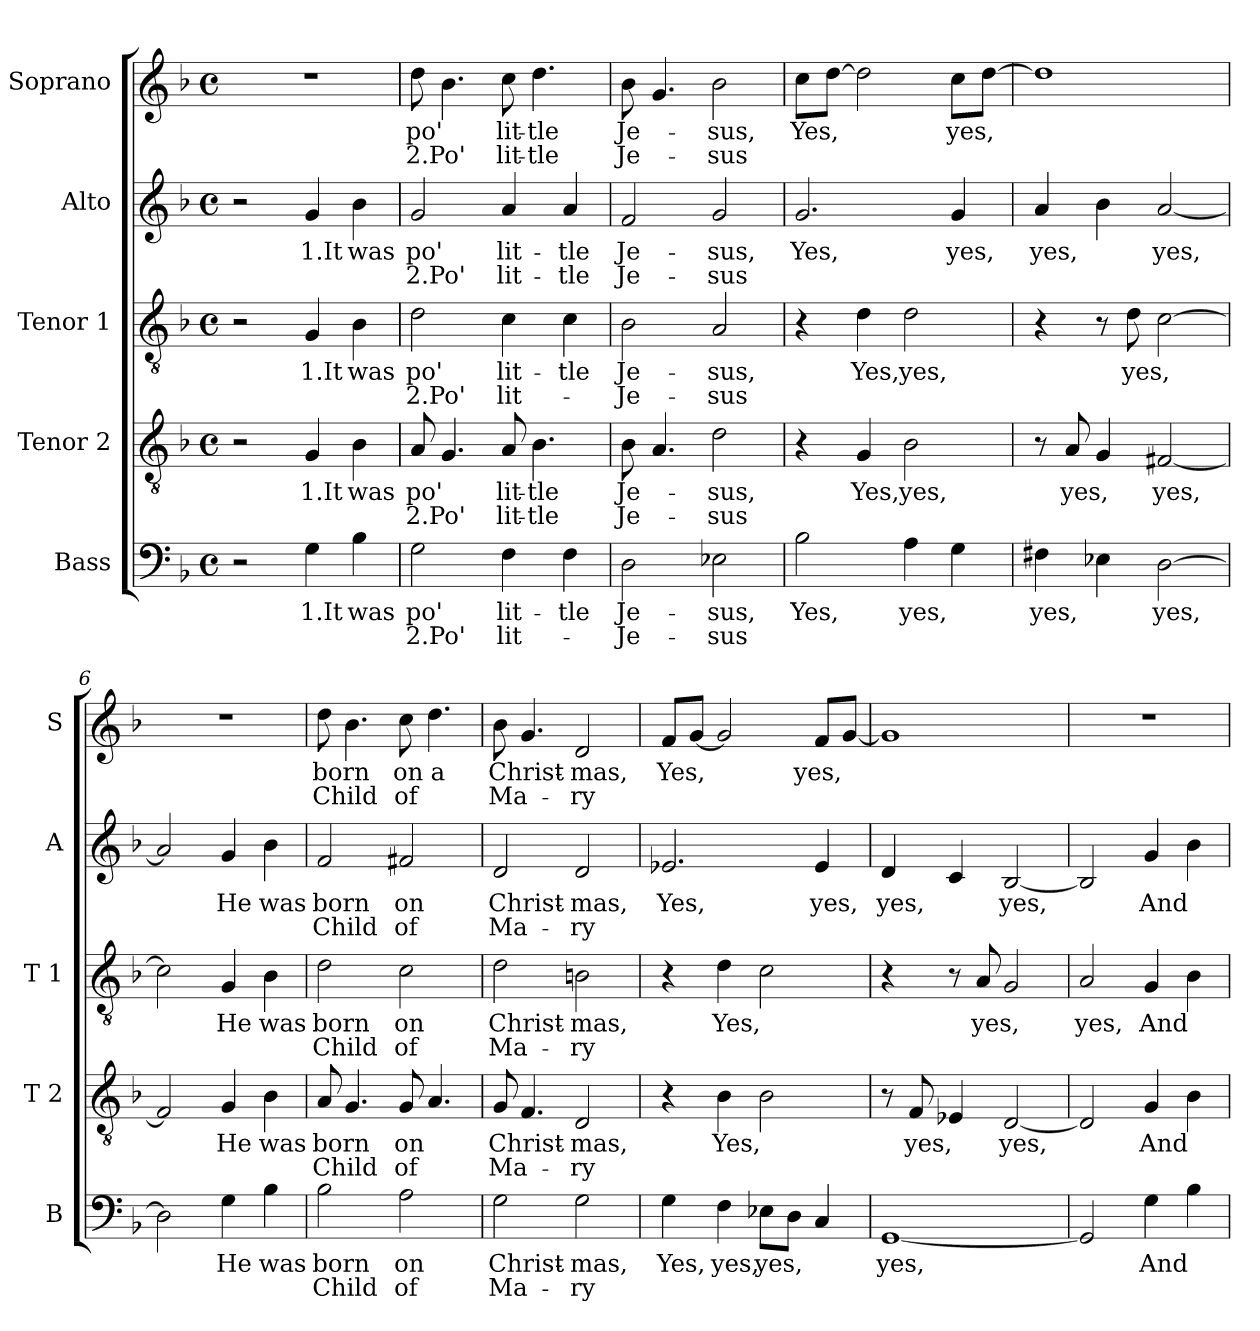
**kern	**text	**text	**kern	**text	**text	**kern	**text	**text	**kern	**text	**text	**kern	**text	**text
*part5	*part5	*part5	*part4	*part4	*part4	*part3	*part3	*part3	*part2	*part2	*part2	*part1	*part1	*part1
*staff5	*staff5	*staff5	*staff4	*staff4	*staff4	*staff3	*staff3	*staff3	*staff2	*staff2	*staff2	*staff1	*staff1	*staff1
*I"Bass	*	*	*I"Tenor 2	*	*	*I"Tenor 1	*	*	*I"Alto	*	*	*I"Soprano	*	*
*I'B	*	*	*I'T 2	*	*	*I'T 1	*	*	*I'A	*	*	*I'S	*	*
*clefF4	*	*	*clefGv2	*	*	*clefGv2	*	*	*clefG2	*	*	*clefG2	*	*
*k[b-]	*	*	*k[b-]	*	*	*k[b-]	*	*	*k[b-]	*	*	*k[b-]	*	*
*F:	*	*	*F:	*	*	*F:	*	*	*F:	*	*	*F:	*	*
*M4/4	*	*	*M4/4	*	*	*M4/4	*	*	*M4/4	*	*	*M4/4	*	*
*met(c)	*	*	*met(c)	*	*	*met(c)	*	*	*met(c)	*	*	*met(c)	*	*
=1	=1	=1	=1	=1	=1	=1	=1	=1	=1	=1	=1	=1	=1	=1
2r	.	.	2r	.	.	2r	.	.	2r	.	.	1r	.	.
!	!LO:LY:b	!	!	!LO:LY:b	!	!	!LO:LY:b	!	!	!LO:LY:b	!	!	!	!
4G\	1.It	.	4G/	1.It	.	4G/	1.It	.	4g/	1.It	.	.	.	.
!	!LO:LY:b	!	!	!LO:LY:b	!	!	!LO:LY:b	!	!	!LO:LY:b	!	!	!	!
4B-\	was	.	4B-\	was	.	4B-\	was	.	4b-\	was	.	.	.	.
=2	=2	=2	=2	=2	=2	=2	=2	=2	=2	=2	=2	=2	=2	=2
!	!LO:LY:b	!LO:LY:b	!	!LO:LY:b	!LO:LY:b	!	!LO:LY:b	!LO:LY:b	!	!LO:LY:b	!LO:LY:b	!	!LO:LY:b	!LO:LY:b
2G\	po'	2.Po'	8A/	po'	2.Po'	2d\	po'	2.Po'	2g/	po'	2.Po'	8dd\	po'	2.Po'
.	.	.	4.G/	.	.	.	.	.	.	.	.	4.b-\	.	.
!	!LO:LY:b	!LO:LY:b	!	!LO:LY:b	!LO:LY:b	!	!LO:LY:b	!LO:LY:b	!	!LO:LY:b	!LO:LY:b	!	!LO:LY:b	!LO:LY:b
4F\	lit-	lit-	8A/	lit-	lit-	4c\	lit-	lit-	4a/	lit-	lit-	8cc\	lit-	lit-
!	!	!	!	!LO:LY:b	!LO:LY:b	!	!	!	!	!	!	!	!LO:LY:b	!LO:LY:b
.	.	.	4.B-\	-tle	-tle	.	.	.	.	.	.	4.dd\	-tle	-tle
!	!LO:LY:b	!	!	!	!	!	!LO:LY:b	!	!	!LO:LY:b	!LO:LY:b	!	!	!
4F\	-tle	.	.	.	.	4c\	-tle	.	4a/	-tle	-tle	.	.	.
=3	=3	=3	=3	=3	=3	=3	=3	=3	=3	=3	=3	=3	=3	=3
!	!LO:LY:b	!LO:LY:b	!	!LO:LY:b	!LO:LY:b	!	!LO:LY:b	!LO:LY:b	!	!LO:LY:b	!LO:LY:b	!	!LO:LY:b	!LO:LY:b
2D\	Je-	-Je-	8B-\	Je-	Je-	2B-\	Je-	-Je-	2f/	Je-	Je-	8b-\	Je-	Je-
.	.	.	4.A/	.	.	.	.	.	.	.	.	4.g/	.	.
!	!LO:LY:b	!LO:LY:b	!	!LO:LY:b	!LO:LY:b	!	!LO:LY:b	!LO:LY:b	!	!LO:LY:b	!LO:LY:b	!	!LO:LY:b	!LO:LY:b
2E-X\	-sus,	-sus	2d\	-sus,	-sus	2A/	-sus,	-sus	2g/	-sus,	-sus	2b-\	-sus,	-sus
=4	=4	=4	=4	=4	=4	=4	=4	=4	=4	=4	=4	=4	=4	=4
!	!LO:LY:b	!	!	!	!	!	!	!	!	!LO:LY:b	!	!	!LO:LY:b	!
2B-\	Yes,	.	4r	.	.	4r	.	.	2.g/	Yes,	.	8cc\L	Yes,	.
.	.	.	.	.	.	.	.	.	.	.	.	[8dd\J	.	.
!	!	!	!	!LO:LY:b	!	!	!LO:LY:b	!	!	!	!	!	!	!
.	.	.	4G/	Yes,	.	4d\	Yes,	.	.	.	.	2dd\]	.	.
!	!LO:LY:b	!	!	!LO:LY:b	!	!	!LO:LY:b	!	!	!	!	!	!	!
4A\	yes,	.	2B-\	yes,	.	2d\	yes,	.	.	.	.	.	.	.
!	!	!	!	!	!	!	!	!	!	!LO:LY:b	!	!	!LO:LY:b	!
4G\	.	.	.	.	.	.	.	.	4g/	yes,	.	8cc\L	yes,	.
.	.	.	.	.	.	.	.	.	.	.	.	[8dd\J	.	.
=5	=5	=5	=5	=5	=5	=5	=5	=5	=5	=5	=5	=5	=5	=5
!	!LO:LY:b	!	!	!	!	!	!	!	!	!LO:LY:b	!	!	!	!
4F#X\	yes,	.	8r	.	.	4r	.	.	4a/	yes,	.	1dd]	.	.
!	!	!	!	!LO:LY:b	!	!	!	!	!	!	!	!	!	!
.	.	.	8A/	yes,	.	.	.	.	.	.	.	.	.	.
4E-X\	.	.	4G/	.	.	8r	.	.	4b-\	.	.	.	.	.
!	!	!	!	!	!	!	!LO:LY:b	!	!	!	!	!	!	!
.	.	.	.	.	.	8d\	yes,	.	.	.	.	.	.	.
!	!LO:LY:b	!	!	!LO:LY:b	!	!	!	!	!	!LO:LY:b	!	!	!	!
[2D\	yes,	.	[2F#X/	yes,	.	[2c\	.	.	[2a/	yes,	.	.	.	.
!!LO:LB:g=z
=6	=6	=6	=6	=6	=6	=6	=6	=6	=6	=6	=6	=6	=6	=6
2D\]	.	.	2F#/]	.	.	2c\]	.	.	2a/]	.	.	1r	.	.
!	!LO:LY:b	!	!	!LO:LY:b	!	!	!LO:LY:b	!	!	!LO:LY:b	!	!	!	!
4G\	He	.	4G/	He	.	4G/	He	.	4g/	He	.	.	.	.
!	!LO:LY:b	!	!	!LO:LY:b	!	!	!LO:LY:b	!	!	!LO:LY:b	!	!	!	!
4B-\	was	.	4B-\	was	.	4B-\	was	.	4b-\	was	.	.	.	.
=7	=7	=7	=7	=7	=7	=7	=7	=7	=7	=7	=7	=7	=7	=7
!	!LO:LY:b	!LO:LY:b	!	!LO:LY:b	!LO:LY:b	!	!LO:LY:b	!LO:LY:b	!	!LO:LY:b	!LO:LY:b	!	!LO:LY:b	!LO:LY:b
2B-\	born	Child	8A/	born	Child	2d\	born	Child	2f/	born	Child	8dd\	born	Child
.	.	.	4.G/	.	.	.	.	.	.	.	.	4.b-\	.	.
!	!LO:LY:b	!LO:LY:b	!	!LO:LY:b	!LO:LY:b	!	!LO:LY:b	!LO:LY:b	!	!LO:LY:b	!LO:LY:b	!	!LO:LY:b	!LO:LY:b
2A\	on	of	8G/	on	of	2c\	on	of	2f#X/	on	of	8cc\	on	of
!	!	!	!	!	!	!	!	!	!	!	!	!	!LO:LY:b	!
.	.	.	4.A/	.	.	.	.	.	.	.	.	4.dd\	a	.
=8	=8	=8	=8	=8	=8	=8	=8	=8	=8	=8	=8	=8	=8	=8
!	!LO:LY:b	!LO:LY:b	!	!LO:LY:b	!LO:LY:b	!	!LO:LY:b	!LO:LY:b	!	!LO:LY:b	!LO:LY:b	!	!LO:LY:b	!LO:LY:b
2G\	Christ-	Ma-	8G/	Christ-	Ma-	2d\	Christ-	Ma-	2d/	Christ-	Ma-	8b-\	Christ-	Ma-
.	.	.	4.F/	.	.	.	.	.	.	.	.	4.g/	.	.
!	!LO:LY:b	!LO:LY:b	!	!LO:LY:b	!LO:LY:b	!	!LO:LY:b	!LO:LY:b	!	!LO:LY:b	!LO:LY:b	!	!LO:LY:b	!LO:LY:b
2G\	-mas,	-ry	2D/	-mas,	-ry	2Bn\	-mas,	-ry	2d/	-mas,	-ry	2d/	-mas,	-ry
=9	=9	=9	=9	=9	=9	=9	=9	=9	=9	=9	=9	=9	=9	=9
!	!LO:LY:b	!	!	!	!	!	!	!	!	!LO:LY:b	!	!	!LO:LY:b	!
4G\	Yes,	.	4r	.	.	4r	.	.	2.e-X/	Yes,	.	8f/L	Yes,	.
.	.	.	.	.	.	.	.	.	.	.	.	[8g/J	.	.
!	!LO:LY:b	!	!	!LO:LY:b	!	!	!LO:LY:b	!	!	!	!	!	!	!
4F\	yes,	.	4B-\	Yes,	.	4d\	Yes,	.	.	.	.	2g/]	.	.
!	!LO:LY:b	!	!	!	!	!	!	!	!	!	!	!	!	!
8E-X\L	yes,	.	2B-\	.	.	2c\	.	.	.	.	.	.	.	.
8D\J	.	.	.	.	.	.	.	.	.	.	.	.	.	.
!	!	!	!	!	!	!	!	!	!	!LO:LY:b	!	!	!LO:LY:b	!
4C/	.	.	.	.	.	.	.	.	4e-/	yes,	.	8f/L	yes,	.
.	.	.	.	.	.	.	.	.	.	.	.	[8g/J	.	.
=10	=10	=10	=10	=10	=10	=10	=10	=10	=10	=10	=10	=10	=10	=10
!	!LO:LY:b	!	!	!	!	!	!	!	!	!LO:LY:b	!	!	!	!
[1GG	yes,	.	8r	.	.	4r	.	.	4d/	yes,	.	1g]	.	.
!	!	!	!	!LO:LY:b	!	!	!	!	!	!	!	!	!	!
.	.	.	8F/	yes,	.	.	.	.	.	.	.	.	.	.
.	.	.	4E-X/	.	.	8r	.	.	4c/	.	.	.	.	.
!	!	!	!	!	!	!	!LO:LY:b	!	!	!	!	!	!	!
.	.	.	.	.	.	8A/	yes,	.	.	.	.	.	.	.
!	!	!	!	!LO:LY:b	!	!	!	!	!	!LO:LY:b	!	!	!	!
.	.	.	[2D/	yes,	.	2G/	.	.	[2B-/	yes,	.	.	.	.
!!LO:PB:g=z
=11	=11	=11	=11	=11	=11	=11	=11	=11	=11	=11	=11	=11	=11	=11
!	!	!	!	!	!	!	!LO:LY:b	!	!	!	!	!	!	!
2GG/]	.	.	2D/]	.	.	2A/	yes,	.	2B-/]	.	.	1r	.	.
!	!LO:LY:b	!	!	!LO:LY:b	!	!	!LO:LY:b	!	!	!LO:LY:b	!	!	!	!
4G\	And	.	4G/	And	.	4G/	And	.	4g/	And	.	.	.	.
4B-\	.	.	4B-\	.	.	4B-\	.	.	4b-\	.	.	.	.	.
=	=	=	=	=	=	=	=	=	=	=	=	=	=	=
*-	*-	*-	*-	*-	*-	*-	*-	*-	*-	*-	*-	*-	*-	*-
